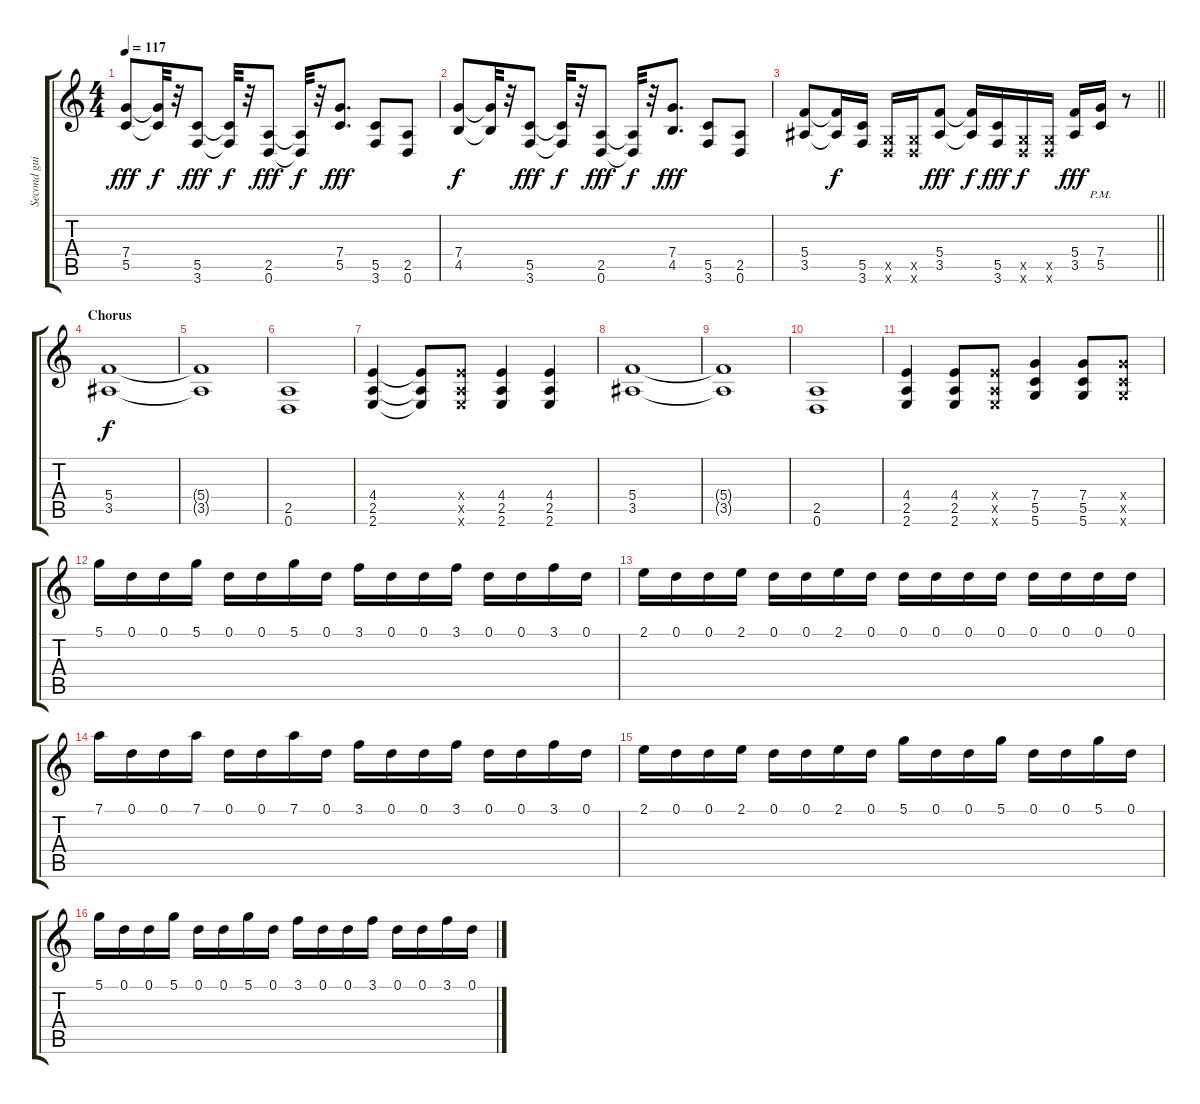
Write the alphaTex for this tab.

\track ("Second guitar" "Second gui") {instrument distortionguitar}
\staff {score tabs}
\tuning (D4 A3 F3 C3 G2 D2) {hide}
\ts (4 4)
\tempo 117
\clef g2
\ks c
(7.4 5.5).8{dy fff} (7.4{t} 5.5{t}).32{dy f} r.32 (5.5 3.6).8{dy fff} (5.5{t} 3.6{t}).32{dy f} r.32 (2.5 0.6).8{dy fff} (2.5{t} 0.6{t}).32{dy f} r.32 (7.4 5.5).8{d dy fff} (5.5 3.6).8 (2.5 0.6).8 |
(7.4 4.5).8{dy f} (7.4{t} 4.5{t}).32 r.32 (5.5 3.6).8{dy fff} (5.5{t} 3.6{t}).32{dy f} r.32 (2.5 0.6).8{dy fff} (2.5{t} 0.6{t}).32{dy f} r.32 (7.4 4.5).8{d dy fff} (5.5 3.6).8 (2.5 0.6).8 |
\barLineRight lightlight
(5.4 3.5).8 (5.4{t} 3.5{t}).16{dy f} (5.5 3.6).16 (0.5{x} 0.6{x}).16 (0.5{x} 0.6{x}).16 (5.4 3.5).8{dy fff} (5.4{t} 3.5{t}).16{dy f} (5.5 3.6).16{dy fff} (0.5{x} 0.6{x}).16{dy f} (0.5{x} 0.6{x}).16 (5.4 3.5).16{dy fff} (7.4 5.5{pm}).16 r.8 |
\section ("" "Chorus")
(5.4 3.5).1{dy f volume 12} |
(5.4{t} 3.5{t}).1 |
(2.5 0.6).1 |
(4.4 2.5 2.6).4 (4.4{t} 2.5{t} 2.6{t}).8 (4.4{x} 2.5{x} 2.6{x}).8 (4.4 2.5 2.6).4 (4.4 2.5 2.6).4 |
(5.4 3.5).1 |
(5.4{t} 3.5{t}).1 |
(2.5 0.6).1 |
(4.4 2.5 2.6).4 (4.4 2.5 2.6).8 (4.4{x} 2.5{x} 2.6{x}).8 (7.4 5.5 5.6).4 (7.4 5.5 5.6).8 (7.4{x} 5.5{x} 5.6{x}).8 |
5.1.16{balance 2} 0.1.16 0.1.16 5.1.16 0.1.16 0.1.16 5.1.16 0.1.16 3.1.16 0.1.16 0.1.16 3.1.16 0.1.16 0.1.16 3.1.16 0.1.16 |
2.1.16 0.1.16 0.1.16 2.1.16 0.1.16 0.1.16 2.1.16 0.1.16 0.1.16 0.1.16 0.1.16 0.1.16 0.1.16 0.1.16 0.1.16 0.1.16 |
7.1.16 0.1.16 0.1.16 7.1.16 0.1.16 0.1.16 7.1.16 0.1.16 3.1.16 0.1.16 0.1.16 3.1.16 0.1.16 0.1.16 3.1.16 0.1.16 |
2.1.16 0.1.16 0.1.16 2.1.16 0.1.16 0.1.16 2.1.16 0.1.16 5.1.16 0.1.16 0.1.16 5.1.16 0.1.16 0.1.16 5.1.16 0.1.16 |
5.1.16 0.1.16 0.1.16 5.1.16 0.1.16 0.1.16 5.1.16 0.1.16 3.1.16 0.1.16 0.1.16 3.1.16 0.1.16 0.1.16 3.1.16 0.1.16
